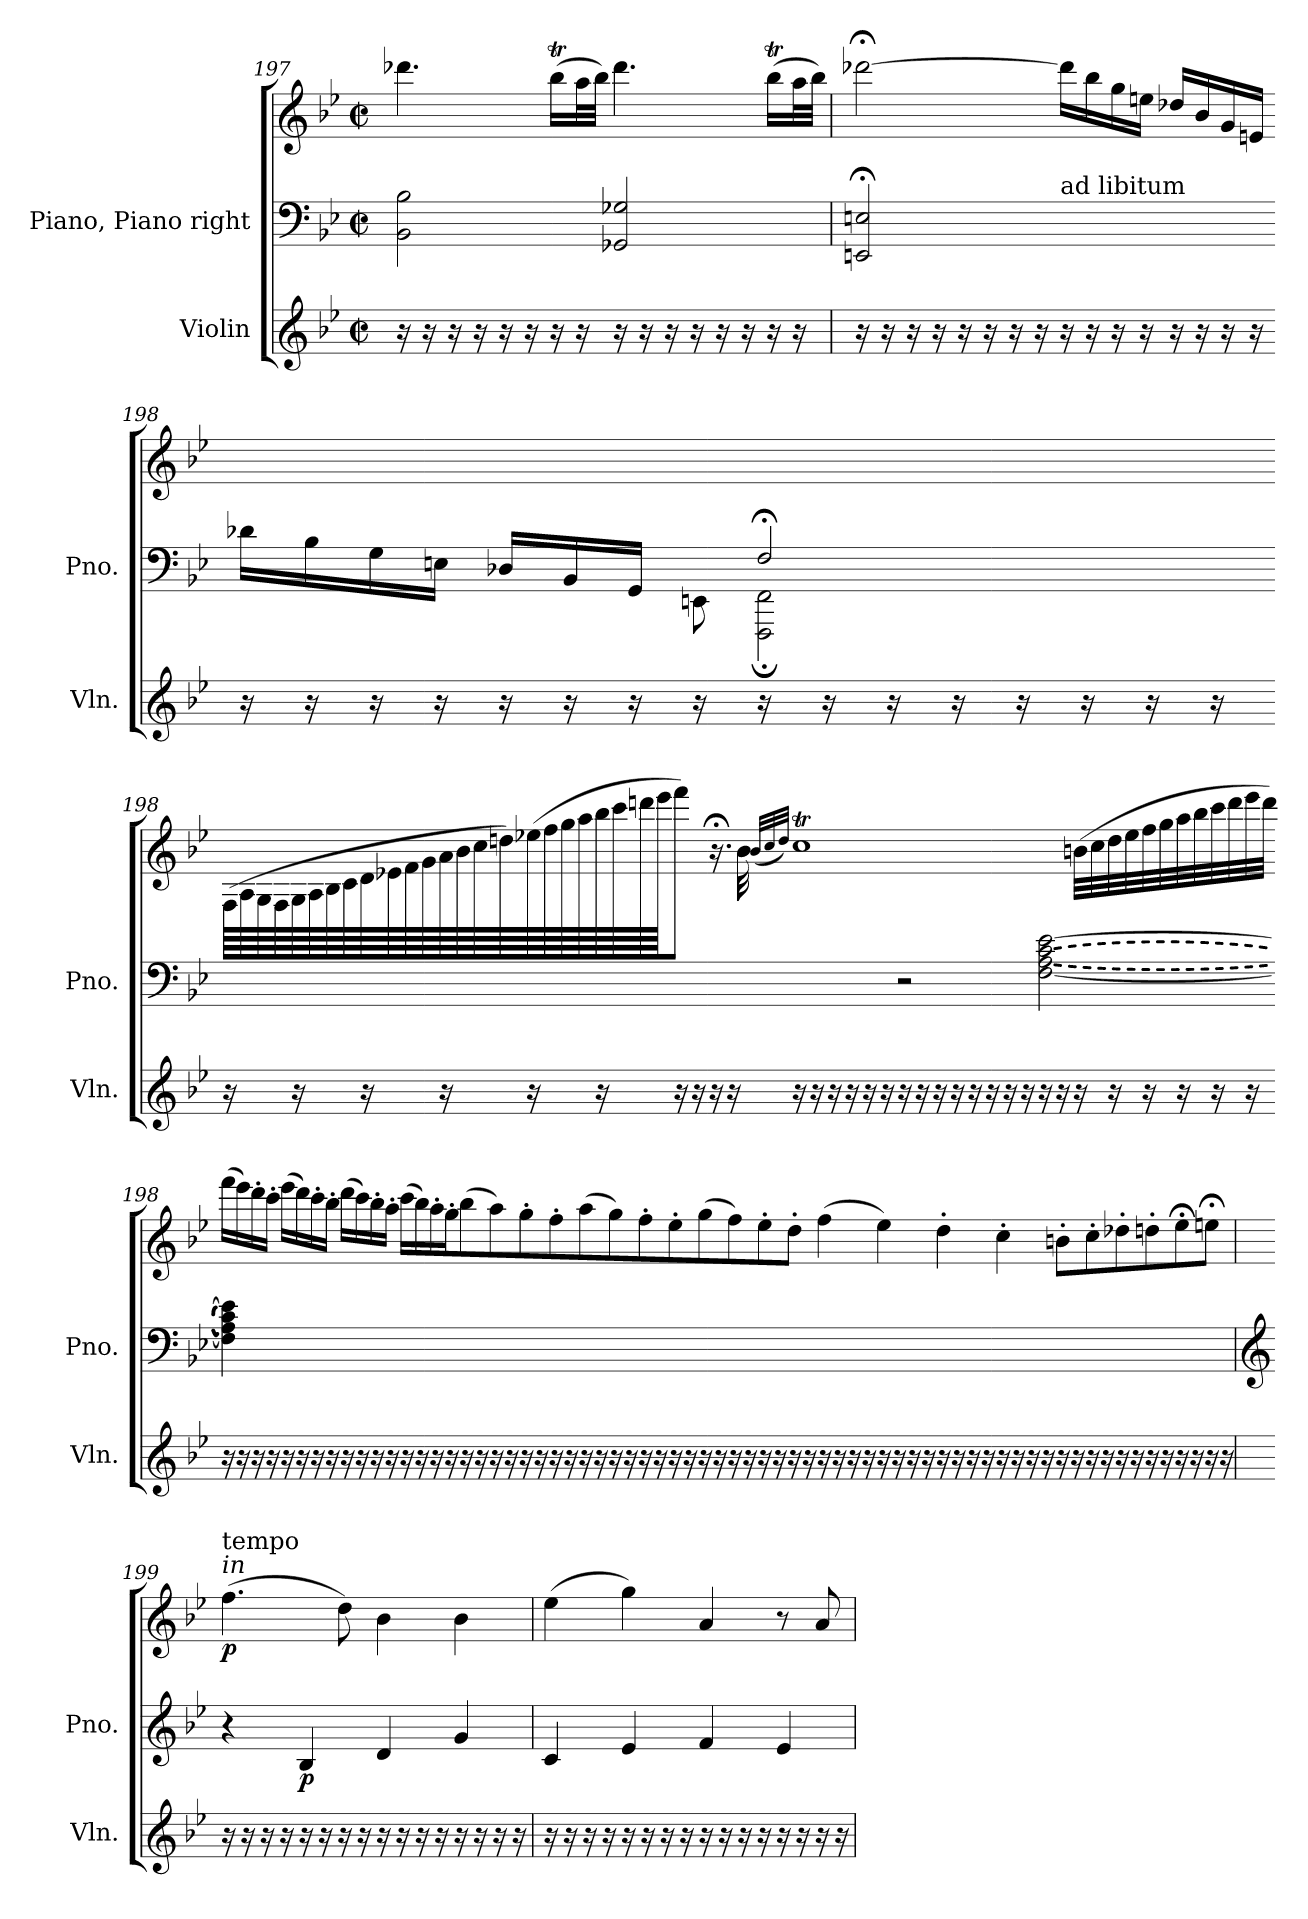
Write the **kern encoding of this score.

**kern	**kern	**kern	**dynam
*part2	*part1	*part1	*part1
*staff3	*staff2	*staff1	*staff1/2
*I"Violin	*I"Piano, Piano right	*	*
*I'Vln.	*I'Pno.	*	*
!!LO:LB:g=z
*clefG2	*clefF4	*clefG2	*
*k[b-e-]	*k[b-e-]	*k[b-e-]	*
*M2/2	*M2/2	*M2/2	*
*met(c|)	*met(c|)	*met(c|)	*
=197	=197	=197	=197
16r	2BB-\ 2B-\	4.ddd-X\	.
16r	.	.	.
16r	.	.	.
16r	.	.	.
16r	.	.	.
16r	.	.	.
16r	.	(>16bb-T\LL	.
16r	.	32aa\L	.
.	.	32bb-\JJJ)	.
16r	2GG-X/ 2G-X/	4.ddd-\	.
16r	.	.	.
16r	.	.	.
16r	.	.	.
16r	.	.	.
16r	.	.	.
16r	.	(>16bb-T\LL	.
16r	.	32aa\L	.
.	.	32bb-\JJJ)	.
=198	=198	=198	=198
16r	2EEn/;< 2En/;<	[2ddd-X;<\	.
16r	.	.	.
16r	.	.	.
16r	.	.	.
16r	.	.	.
16r	.	.	.
16r	.	.	.
16r	.	.	.
!	!LO:TX:a:t=ad libitum	!	!
16r	4ryy	16ddd-\LL]	.
16r	.	16bb-\	.
16r	.	16gg\	.
16r	.	16een\JJ	.
16r	4ryy	16dd-X/LL	.
16r	.	16b-/	.
16r	.	16g/	.
16r	.	16en/JJ	.
!!LO:PB:g=z
=198X1-	=198X1-	=198X1-	=198X1-
*	*^	*	*
*	*	*^	*	*
16r	2ryy	16d-X\LL	4..ryy	4ryy	.
16r	.	16B-\	.	.	.
16r	.	16G\	.	.	.
16r	.	16En\JJ	.	.	.
16r	.	16D-X/LL	.	4ryy	.
16r	.	16BB-/	.	.	.
16r	.	16GG/JJ	.	.	.
16r	.	16ryy	8EEn\	.	.
16r	(>2F;</	2FFF\;< 2FF\;<	.	2ryy	.
16r	.	.	4..ryy	.	.
16r	.	.	.	.	.
16r	.	.	.	.	.
16r	.	.	.	.	.
16r	.	.	.	.	.
16r	.	.	.	.	.
16r	.	.	.	.	.
*	*v	*v	*v	*	*
!!LO:LB:g=z
=198X2-	=198X2-	=198X2-	=198X2-
16r	1ryy	(>64F\LLLL)	.
.	.	64A\	.
.	.	64G\	.
.	.	64F\	.
16r	.	64G\	.
.	.	64A\	.
.	.	64B-\	.
.	.	64c\	.
16r	.	64d\	.
.	.	64e-\	.
.	.	64f\	.
.	.	64g\	.
16r	.	64a\	.
.	.	64b-\	.
.	.	64cc\	.
.	.	64dd\)	.
16r	.	(>64ee-\	.
.	.	64ff\	.
.	.	64gg\	.
.	.	64aa\	.
16r	.	64bb-\	.
.	.	64ccc\	.
.	.	64ddd\	.
.	.	64eee-\JJJ	.
16r	.	8fff\J)	.
16r	.	.	.
16r	.	16.r;<	.
16r	.	.	.
.	.	32b-\	.
.	.	(<32qb-/LLL	.
.	.	32qcc/	.
.	.	32qdd/JJJ)	.
16r	.	1ccT	.
16r	.	.	.
16r	.	.	.
16r	.	.	.
16r	.	.	.
16r	.	.	.
16r	2r	.	.
16r	.	.	.
16r	.	.	.
16r	.	.	.
16r	.	.	.
16r	.	.	.
16r	.	.	.
16r	.	.	.
!	!LO:T:n=2:dash	!	!
!	!LO:T:n=3:dash	!	!
16r	[2F\ [2A\ [2c\ [2e-\	.	.
16r	.	.	.
16r	.	(>32bn\LLL	.
.	.	32cc\	.
16r	.	32dd\	.
.	.	32ee-\	.
16r	.	32ff\	.
.	.	32gg\	.
16r	.	32aa\	.
.	.	32bb-\	.
16r	.	32ccc\	.
.	.	32ddd\	.
16r	.	32eee-\	.
.	.	32ddd\JJJ)	.
!!LO:LB:g=z
=198X3-	=198X3-	=198X3-	=198X3-
16r	4F\] 4A\] 4c\] 4e-\]	(>16fff\LL	.
16r	.	16eee-\)	.
16r	.	16ddd'\	.
16r	.	16ccc'\JJ	.
16r	4ryy	(>16eee-\LL	.
16r	.	16ddd\)	.
16r	.	16ccc'\	.
16r	.	16bb-'\JJ	.
16r	2ryy	(>16ddd\LL	.
16r	.	16ccc\)	.
16r	.	16bb-'\	.
16r	.	16aa'\JJ	.
16r	.	(>16ccc\LL	.
16r	.	16bb-\)	.
16r	.	16aa'\	.
16r	.	16gg'\J	.
16r	1ryy	(>8bb-\	.
16r	.	.	.
16r	.	8aa\)	.
16r	.	.	.
16r	.	8gg'\	.
16r	.	.	.
16r	.	8ff'\	.
16r	.	.	.
16r	.	(>8aa\	.
16r	.	.	.
16r	.	8gg\)	.
16r	.	.	.
16r	.	8ff'\	.
16r	.	.	.
16r	.	8ee-'\	.
16r	.	.	.
16r	1ryy	(>8gg\	.
16r	.	.	.
16r	.	8ff\)	.
16r	.	.	.
16r	.	8ee-'\	.
16r	.	.	.
16r	.	8dd'\J	.
16r	.	.	.
16r	.	(>4ff\	.
16r	.	.	.
16r	.	.	.
16r	.	.	.
16r	.	4ee-\)	.
16r	.	.	.
16r	.	.	.
16r	.	.	.
16r	2ryy	4dd'\	.
16r	.	.	.
16r	.	.	.
16r	.	.	.
16r	.	4cc'\	.
16r	.	.	.
16r	.	.	.
16r	.	.	.
16r	2ryy	8bn'\L	.
16r	.	.	.
16r	.	8cc'\	.
16r	.	.	.
16r	.	8dd-X'\	.
16r	.	.	.
16r	.	8ddn'\	.
16r	.	.	.
16r	4ryy	8ee-;<\	.
16r	.	.	.
16r	.	8een;<\J	.
16r	.	.	.
!!LO:PB:g=z
=199	=199	=199	=199
*	*clefG2	*	*
!	!	!LO:TX:a:i:t=in	!
!	!	!LO:TX:t=tempo	!
!	!	!	!LO:DY:b
16r	4r	(>4.ff\	p
16r	.	.	.
16r	.	.	.
16r	.	.	.
!	!	!	!LO:DY:b=2
16r	4B-/	.	p
16r	.	.	.
16r	.	8dd\)	.
16r	.	.	.
16r	4d/	4b-\	.
16r	.	.	.
16r	.	.	.
16r	.	.	.
16r	4g/	4b-\	.
16r	.	.	.
16r	.	.	.
16r	.	.	.
=200	=200	=200	=200
16r	4c/	(>4ee-\	.
16r	.	.	.
16r	.	.	.
16r	.	.	.
16r	4e-/	4gg\)	.
16r	.	.	.
16r	.	.	.
16r	.	.	.
16r	4f/	4a/	.
16r	.	.	.
16r	.	.	.
16r	.	.	.
16r	4e-/	8r	.
16r	.	.	.
16r	.	8a/	.
16r	.	.	.
=	=	=	=
*-	*-	*-	*-
